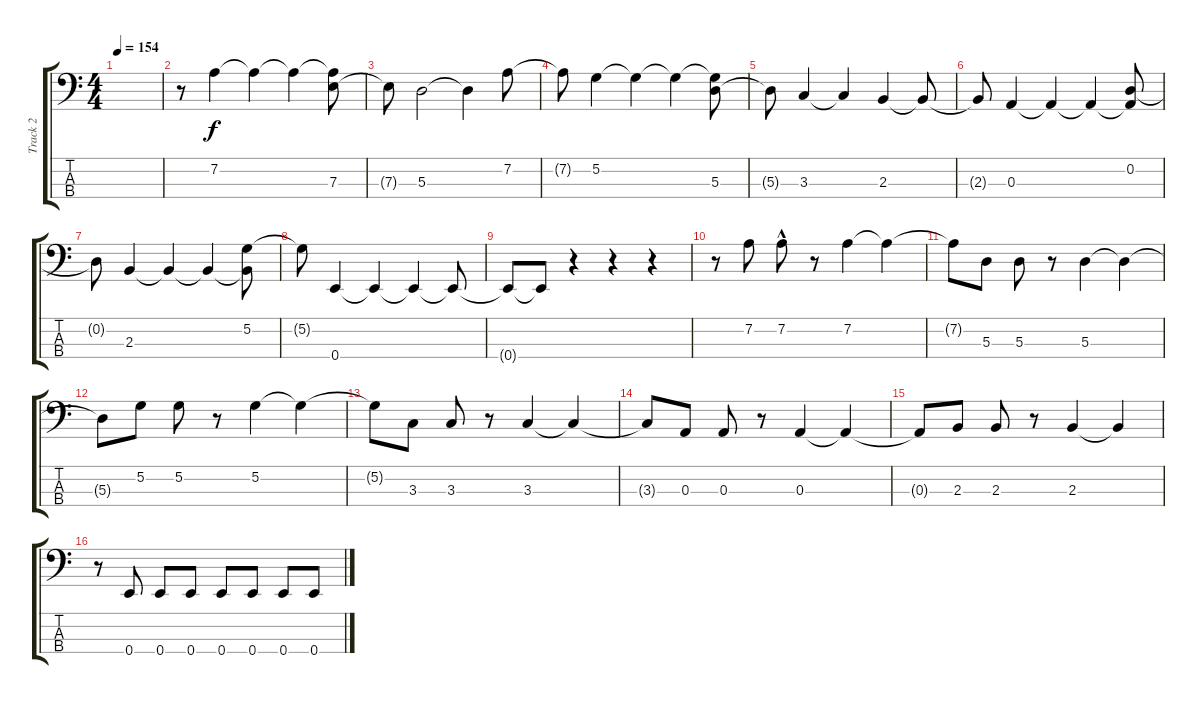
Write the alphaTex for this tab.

\track ("Track 2" "Track 2") {instrument electricbassfinger}
\staff {score tabs}
\tuning (G2 D2 A1 E1) {hide}
\ts (4 4)
\tempo 154
\clef f4
\ks c
|
r.8 7.2.4 7.2{t}.4 7.2{t}.4 (7.2{t} 7.3).8 |
7.3{t}.8 5.3.2 5.3{t}.4 7.2.8 |
7.2{t}.8 5.2.4 5.2{t}.4 5.2{t}.4 (5.2{t} 5.3).8 |
5.3{t}.8 3.3.4 3.3{t}.4 2.3.4 2.3{t}.8 |
2.3{t}.8 0.3.4 0.3{t}.4 0.3{t}.4 (0.2 0.3{t}).8 |
0.2{t}.8 2.3.4 2.3{t}.4 2.3{t}.4 (5.2 2.3{t}).8 |
5.2{t}.8 0.4.4 0.4{t}.4 0.4{t}.4 0.4{t}.8 |
0.4{t}.8 0.4{t}.8 r.4 r.4 r.4 |
r.8 7.2.8 7.2{hac}.8 r.8 7.2.4 7.2{t}.4 |
7.2{t}.8 5.3.8 5.3.8 r.8 5.3.4 5.3{t}.4 |
5.3{t}.8 5.2.8 5.2.8 r.8 5.2.4 5.2{t}.4 |
5.2{t}.8 3.3.8 3.3.8 r.8 3.3.4 3.3{t}.4 |
3.3{t}.8 0.3.8 0.3.8 r.8 0.3.4 0.3{t}.4 |
0.3{t}.8 2.3.8 2.3.8 r.8 2.3.4 2.3{t}.4 |
r.8 0.4.8 0.4.8 0.4.8 0.4.8 0.4.8 0.4.8 0.4.8
